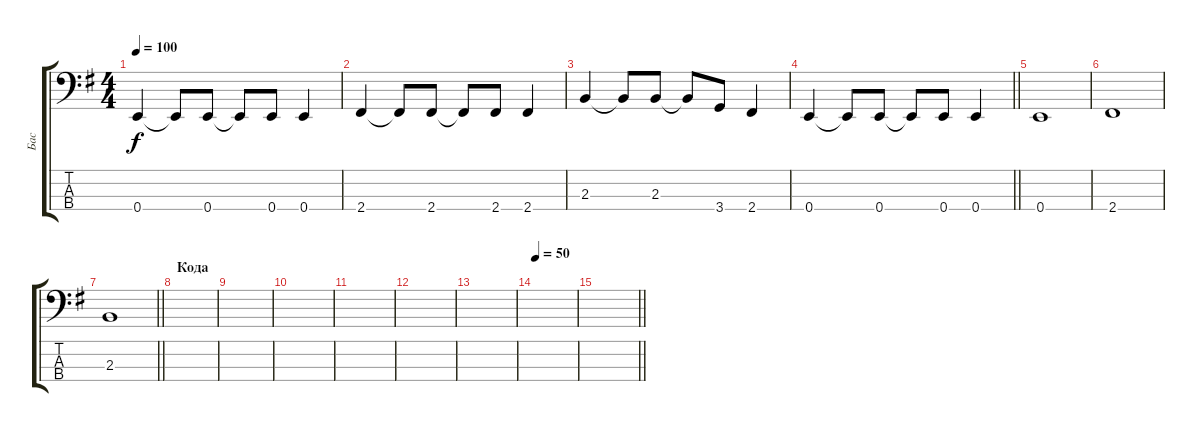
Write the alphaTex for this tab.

\track ("Бас" "Бас") {instrument electricbassfinger}
\staff {score tabs}
\tuning (G2 D2 A1 E1) {hide}
\ts (4 4)
\tempo 100
\clef f4
\ks eminor
0.4.4{dy f} 0.4{t}.8 0.4.8 0.4{t}.8 0.4.8 0.4.4 |
2.4.4 2.4{t}.8 2.4.8 2.4{t}.8 2.4.8 2.4.4 |
2.3.4 2.3{t}.8 2.3.8 2.3{t}.8 3.4.8 2.4.4 |
\barLineRight lightlight
0.4.4 0.4{t}.8 0.4.8 0.4{t}.8 0.4.8 0.4.4 |
\section ("" "")
0.4.1 |
2.4.1 |
\barLineRight lightlight
2.3.1 |
\section ("" "Кода")
|
|
|
|
|
|
\tempo 50
|
\barLineRight lightlight
